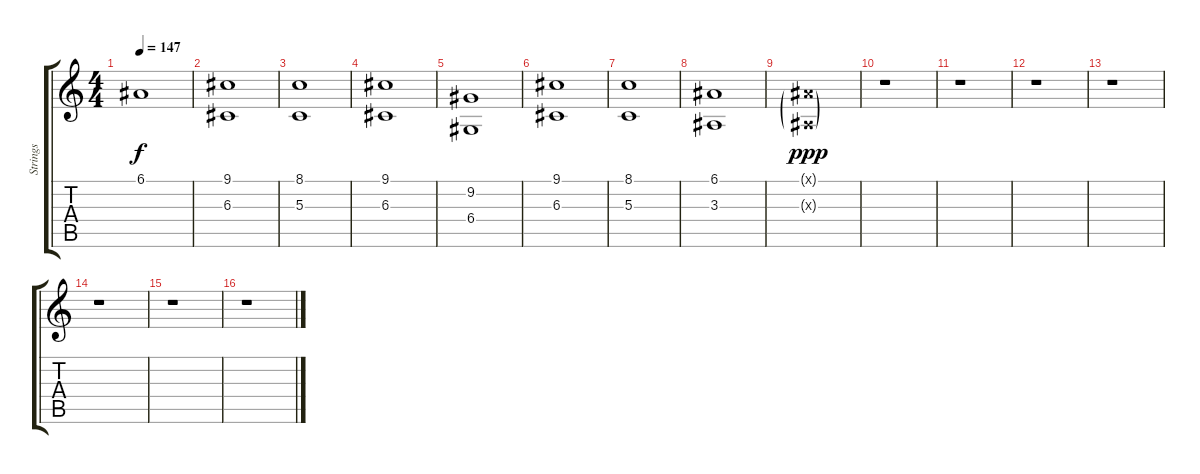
\track ("Strings" "Strings") {instrument stringensemble1}
\staff {score tabs}
\tuning (E4 B3 G3 D3 A2 D2) {hide}
\ts (4 4)
\tempo 147
\clef g2
\ks c
6.1{t}.1{dy f} |
(9.1 6.3).1 |
(8.1 5.3).1 |
(9.1 6.3).1 |
(9.2 6.4).1 |
(9.1 6.3).1 |
(8.1 5.3).1 |
(6.1 3.3).1 |
(6.1{g x} 3.3{g x}).1{dy ppp} |
r.1 |
r.1 |
r.1 |
r.1 |
r.1 |
r.1 |
r.1
